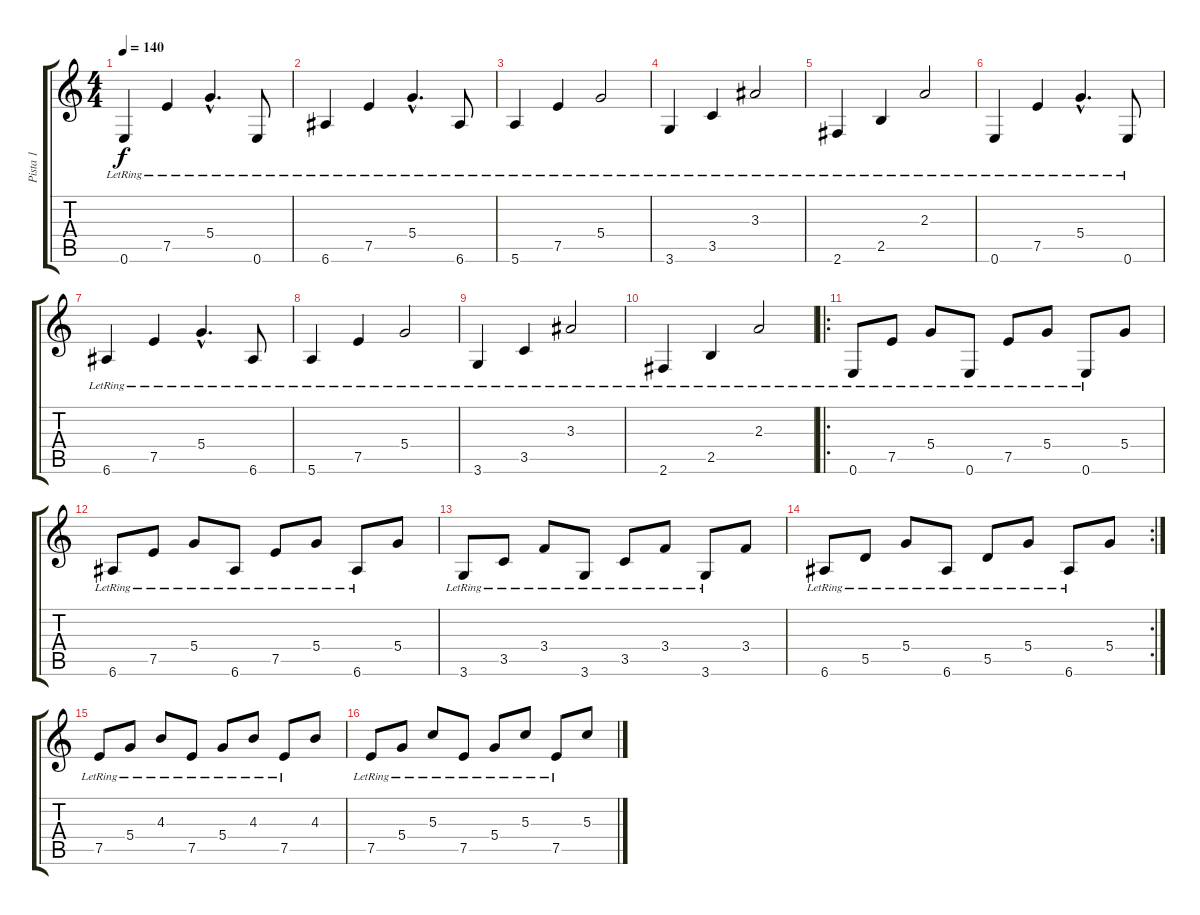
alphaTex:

\track ("Pista 1" "Pista 1") {instrument electricguitarclean}
\staff {score tabs}
\tuning (E4 B3 G3 D3 A2 E2) {hide}
\ts (4 4)
\tempo 140
\clef g2
\ks c
0.6{lr}.4{dy f balance 16 instrument electricguitarclean} 7.5{lr}.4 5.4{hac lr}.4{d} 0.6{lr}.8 |
6.6{lr}.4 7.5{lr}.4 5.4{hac lr}.4{d} 6.6{lr}.8 |
5.6{lr}.4 7.5{lr}.4 5.4{lr}.2 |
3.6{lr}.4 3.5{lr}.4 3.3{lr}.2 |
2.6{lr}.4 2.5{lr}.4 2.3{lr}.2 |
0.6{lr}.4 7.5{lr}.4 5.4{hac lr}.4{d} 0.6{lr}.8 |
6.6{lr}.4 7.5{lr}.4 5.4{hac lr}.4{d} 6.6{lr}.8 |
5.6{lr}.4 7.5{lr}.4 5.4{lr}.2 |
3.6{lr}.4 3.5{lr}.4 3.3{lr}.2 |
2.6{lr}.4 2.5{lr}.4 2.3{lr}.2 |
\ro
0.6{lr}.8 7.5{lr}.8 5.4{lr}.8 0.6{lr}.8 7.5{lr}.8 5.4{lr}.8 0.6{lr}.8 5.4.8 |
6.6{lr}.8 7.5{lr}.8 5.4{lr}.8 6.6{lr}.8 7.5{lr}.8 5.4{lr}.8 6.6{lr}.8 5.4.8 |
3.6{lr}.8 3.5{lr}.8 3.4{lr}.8 3.6{lr}.8 3.5{lr}.8 3.4{lr}.8 3.6{lr}.8 3.4.8 |
\rc 2
6.6{lr}.8 5.5{lr}.8 5.4{lr}.8 6.6{lr}.8 5.5{lr}.8 5.4{lr}.8 6.6{lr}.8 5.4.8 |
7.5{lr}.8 5.4{lr}.8 4.3{lr}.8 7.5{lr}.8 5.4{lr}.8 4.3{lr}.8 7.5{lr}.8 4.3.8 |
7.5{lr}.8 5.4{lr}.8 5.3{lr}.8 7.5{lr}.8 5.4{lr}.8 5.3{lr}.8 7.5{lr}.8 5.3.8
